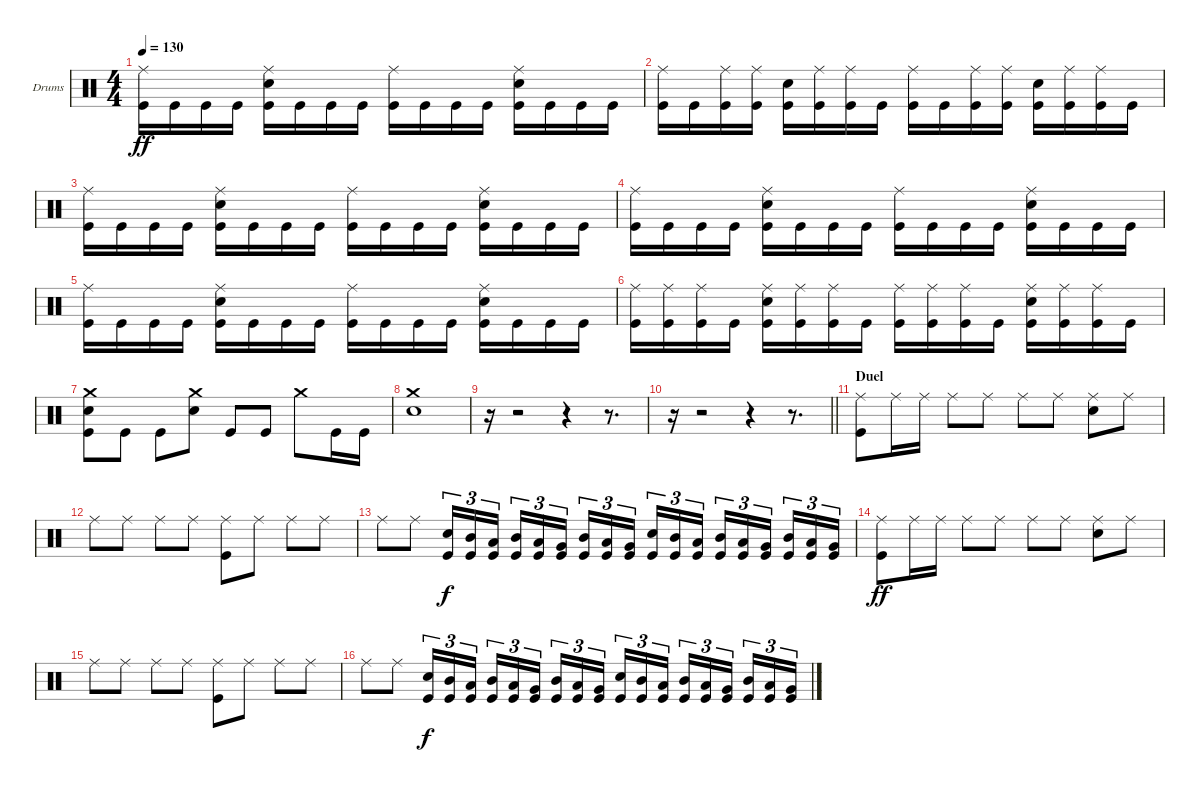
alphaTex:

\bracketExtendMode groupsimilarinstruments
\firstSystemTrackNameOrientation horizontal
\otherSystemsTrackNameOrientation horizontal
\track ("Drums (Mike)" "Drums") {instrument percussion}
\staff {score}
\articulation defaults
\ts (4 4)
\tempo 130
\clef neutral
\ks c
("Ride (middle)" "Kick (hit)").16{dy ff} "Kick (hit)".16 "Kick (hit)".16 "Kick (hit)".16 ("Snare (hit) 2" "Ride (middle)" "Kick (hit)").16 "Kick (hit)".16 "Kick (hit)".16 "Kick (hit)".16 ("Ride (middle)" "Kick (hit)").16 "Kick (hit)".16 "Kick (hit)".16 "Kick (hit)".16 ("Snare (hit) 2" "Ride (middle)" "Kick (hit)").16 "Kick (hit)".16 "Kick (hit)".16 "Kick (hit)".16 |
("Ride (middle)" "Kick (hit)").16 "Kick (hit)".16 ("Ride (middle)" "Kick (hit)").16 ("Ride (middle)" "Kick (hit)").16 ("Snare (hit) 2" "Kick (hit)").16 ("Ride (middle)" "Kick (hit)").16 ("Ride (middle)" "Kick (hit)").16 "Kick (hit)".16 ("Ride (middle)" "Kick (hit)").16 "Kick (hit)".16 ("Ride (middle)" "Kick (hit)").16 ("Ride (middle)" "Kick (hit)").16 ("Snare (hit) 2" "Kick (hit)").16 ("Ride (middle)" "Kick (hit)").16 ("Ride (middle)" "Kick (hit)").16 "Kick (hit)".16 |
("Ride (middle)" "Kick (hit)").16 "Kick (hit)".16 "Kick (hit)".16 "Kick (hit)".16 ("Snare (hit) 2" "Ride (middle)" "Kick (hit)").16 "Kick (hit)".16 "Kick (hit)".16 "Kick (hit)".16 ("Ride (middle)" "Kick (hit)").16 "Kick (hit)".16 "Kick (hit)".16 "Kick (hit)".16 ("Snare (hit) 2" "Ride (middle)" "Kick (hit)").16 "Kick (hit)".16 "Kick (hit)".16 "Kick (hit)".16 |
("Ride (middle)" "Kick (hit)").16 "Kick (hit)".16 "Kick (hit)".16 "Kick (hit)".16 ("Snare (hit) 2" "Ride (middle)" "Kick (hit)").16 "Kick (hit)".16 "Kick (hit)".16 "Kick (hit)".16 ("Ride (middle)" "Kick (hit)").16 "Kick (hit)".16 "Kick (hit)".16 "Kick (hit)".16 ("Snare (hit) 2" "Ride (middle)" "Kick (hit)").16 "Kick (hit)".16 "Kick (hit)".16 "Kick (hit)".16 |
("Ride (middle)" "Kick (hit)").16 "Kick (hit)".16 "Kick (hit)".16 "Kick (hit)".16 ("Snare (hit) 2" "Ride (middle)" "Kick (hit)").16 "Kick (hit)".16 "Kick (hit)".16 "Kick (hit)".16 ("Ride (middle)" "Kick (hit)").16 "Kick (hit)".16 "Kick (hit)".16 "Kick (hit)".16 ("Snare (hit) 2" "Ride (middle)" "Kick (hit)").16 "Kick (hit)".16 "Kick (hit)".16 "Kick (hit)".16 |
("Ride (middle)" "Kick (hit)").16 ("Ride (middle)" "Kick (hit)").16 ("Ride (middle)" "Kick (hit)").16 "Kick (hit)".16 ("Snare (hit) 2" "Ride (middle)" "Kick (hit)").16 ("Ride (middle)" "Kick (hit)").16 ("Ride (middle)" "Kick (hit)").16 "Kick (hit)".16 ("Ride (middle)" "Kick (hit)").16 ("Ride (middle)" "Kick (hit)").16 ("Ride (middle)" "Kick (hit)").16 "Kick (hit)".16 ("Snare (hit) 2" "Ride (middle)" "Kick (hit)").16 ("Ride (middle)" "Kick (hit)").16 ("Ride (middle)" "Kick (hit)").16 "Kick (hit)".16 |
("Snare (hit) 2" "Kick (hit)" "Crash medium (hit)").8 "Kick (hit)".8 "Kick (hit)".8 ("Snare (hit) 2" "Crash medium (hit)").8 "Kick (hit)".8 "Kick (hit)".8 "Crash medium (hit)".8 "Kick (hit)".16 "Kick (hit)".16 |
("Snare (hit) 2" "Crash medium (hit)").1 |
r.16 r.2 r.4 r.8{d} |
\barLineRight lightlight
r.16 r.2 r.4 r.8{d} |
\section ("" "Duel")
("Ride (middle)" "Kick (hit)").8 "Ride (middle)".16 "Ride (middle)".16 "Ride (middle)".8 "Ride (middle)".8 "Ride (middle)".8 "Ride (middle)".8 ("Ride (middle)" "Snare (hit) 2").8 "Ride (middle)".8 |
"Ride (middle)".8 "Ride (middle)".8 "Ride (middle)".8 "Ride (middle)".8 ("Ride (middle)" "Kick (hit)").8 "Ride (middle)".8 "Ride (middle)".8 "Ride (middle)".8 |
"Ride (middle)".8 "Ride (middle)".8 ("Snare (hit) 2" "Kick (hit)").16{tu (3 2) dy f} ("Mid Tom (hit)" "Kick (hit)").16{tu (3 2)} ("Low Tom (hit)" "Kick (hit)").16{tu (3 2)} ("Mid Tom (hit)" "Kick (hit)").16{tu (3 2)} ("Low Tom (hit)" "Kick (hit)").16{tu (3 2)} ("Very Low Tom (hit)" "Kick (hit)").16{tu (3 2)} ("Mid Tom (hit)" "Kick (hit)").16{tu (3 2)} ("Low Tom (hit)" "Kick (hit)").16{tu (3 2)} ("Very Low Tom (hit)" "Kick (hit)").16{tu (3 2)} ("Snare (hit) 2" "Kick (hit)").16{tu (3 2)} ("Mid Tom (hit)" "Kick (hit)").16{tu (3 2)} ("Low Tom (hit)" "Kick (hit)").16{tu (3 2)} ("Mid Tom (hit)" "Kick (hit)").16{tu (3 2)} ("Low Tom (hit)" "Kick (hit)").16{tu (3 2)} ("Very Low Tom (hit)" "Kick (hit)").16{tu (3 2)} ("Mid Tom (hit)" "Kick (hit)").16{tu (3 2)} ("Low Tom (hit)" "Kick (hit)").16{tu (3 2)} ("Very Low Tom (hit)" "Kick (hit)").16{tu (3 2)} |
("Ride (middle)" "Kick (hit)").8{dy ff} "Ride (middle)".16 "Ride (middle)".16 "Ride (middle)".8 "Ride (middle)".8 "Ride (middle)".8 "Ride (middle)".8 ("Ride (middle)" "Snare (hit) 2").8 "Ride (middle)".8 |
"Ride (middle)".8 "Ride (middle)".8 "Ride (middle)".8 "Ride (middle)".8 ("Ride (middle)" "Kick (hit)").8 "Ride (middle)".8 "Ride (middle)".8 "Ride (middle)".8 |
"Ride (middle)".8 "Ride (middle)".8 ("Snare (hit) 2" "Kick (hit)").16{tu (3 2) dy f} ("Mid Tom (hit)" "Kick (hit)").16{tu (3 2)} ("Low Tom (hit)" "Kick (hit)").16{tu (3 2)} ("Mid Tom (hit)" "Kick (hit)").16{tu (3 2)} ("Low Tom (hit)" "Kick (hit)").16{tu (3 2)} ("Very Low Tom (hit)" "Kick (hit)").16{tu (3 2)} ("Mid Tom (hit)" "Kick (hit)").16{tu (3 2)} ("Low Tom (hit)" "Kick (hit)").16{tu (3 2)} ("Very Low Tom (hit)" "Kick (hit)").16{tu (3 2)} ("Snare (hit) 2" "Kick (hit)").16{tu (3 2)} ("Mid Tom (hit)" "Kick (hit)").16{tu (3 2)} ("Low Tom (hit)" "Kick (hit)").16{tu (3 2)} ("Mid Tom (hit)" "Kick (hit)").16{tu (3 2)} ("Low Tom (hit)" "Kick (hit)").16{tu (3 2)} ("Very Low Tom (hit)" "Kick (hit)").16{tu (3 2)} ("Mid Tom (hit)" "Kick (hit)").16{tu (3 2)} ("Low Tom (hit)" "Kick (hit)").16{tu (3 2)} ("Very Low Tom (hit)" "Kick (hit)").16{tu (3 2)}
